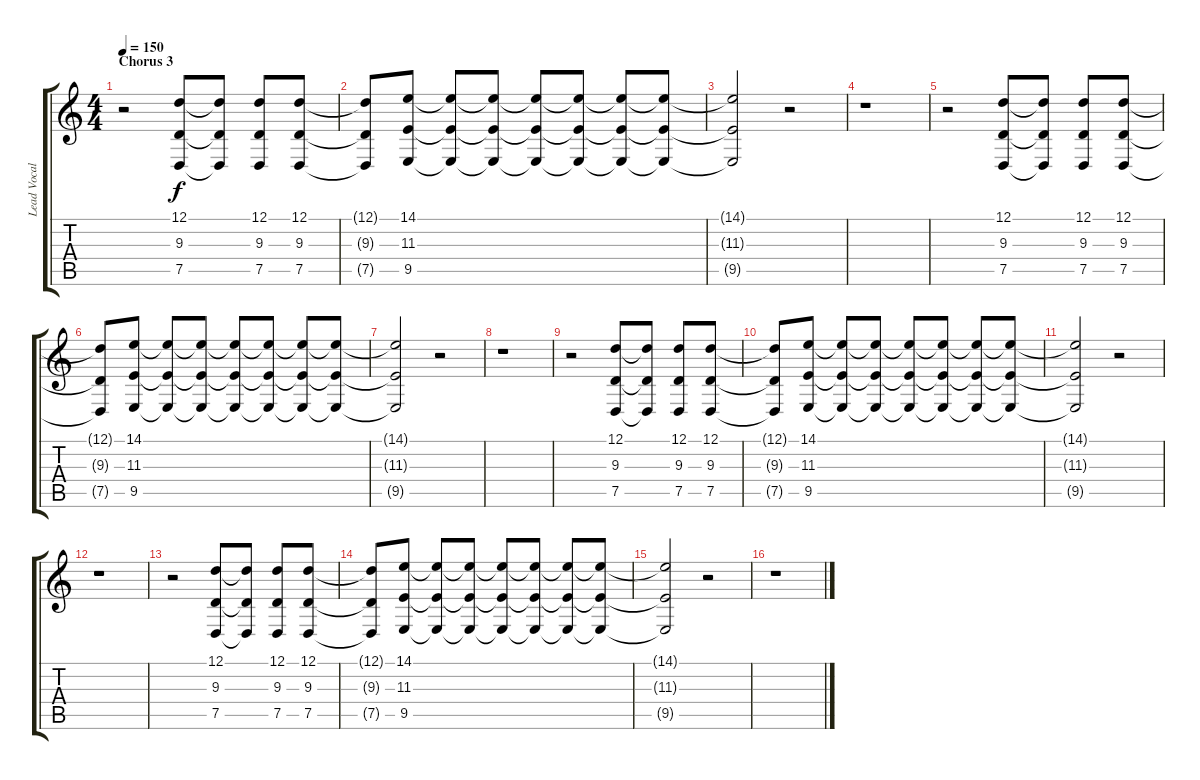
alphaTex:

\track ("Lead Vocals" "Lead Vocal") {instrument stringensemble1}
\staff {score tabs}
\tuning (D4 A3 F3 C3 G2 C2) {hide}
\ts (4 4)
\section ("" "Chorus 3")
\tempo 150
\clef g2
\ks c
r.2{dy f volume 16 instrument stringensemble1} (12.1 9.3 7.5).8 (12.1{t} 9.3{t} 7.5{t}).8 (12.1 9.3 7.5).8 (12.1 9.3 7.5).8 |
(12.1{t} 9.3{t} 7.5{t}).8 (14.1 11.3 9.5).8 (14.1{t} 11.3{t} 9.5{t}).8 (14.1{t} 11.3{t} 9.5{t}).8 (14.1{t} 11.3{t} 9.5{t}).8 (14.1{t} 11.3{t} 9.5{t}).8 (14.1{t} 11.3{t} 9.5{t}).8 (14.1{t} 11.3{t} 9.5{t}).8 |
(14.1{t} 11.3{t} 9.5{t}).2 r.2 |
r.1 |
r.2 (12.1 9.3 7.5).8 (12.1{t} 9.3{t} 7.5{t}).8 (12.1 9.3 7.5).8 (12.1 9.3 7.5).8 |
(12.1{t} 9.3{t} 7.5{t}).8 (14.1 11.3 9.5).8 (14.1{t} 11.3{t} 9.5{t}).8 (14.1{t} 11.3{t} 9.5{t}).8 (14.1{t} 11.3{t} 9.5{t}).8 (14.1{t} 11.3{t} 9.5{t}).8 (14.1{t} 11.3{t} 9.5{t}).8 (14.1{t} 11.3{t} 9.5{t}).8 |
(14.1{t} 11.3{t} 9.5{t}).2 r.2 |
r.1 |
r.2 (12.1 9.3 7.5).8 (12.1{t} 9.3{t} 7.5{t}).8 (12.1 9.3 7.5).8 (12.1 9.3 7.5).8 |
(12.1{t} 9.3{t} 7.5{t}).8 (14.1 11.3 9.5).8 (14.1{t} 11.3{t} 9.5{t}).8 (14.1{t} 11.3{t} 9.5{t}).8 (14.1{t} 11.3{t} 9.5{t}).8 (14.1{t} 11.3{t} 9.5{t}).8 (14.1{t} 11.3{t} 9.5{t}).8 (14.1{t} 11.3{t} 9.5{t}).8 |
(14.1{t} 11.3{t} 9.5{t}).2 r.2 |
r.1 |
r.2 (12.1 9.3 7.5).8 (12.1{t} 9.3{t} 7.5{t}).8 (12.1 9.3 7.5).8 (12.1 9.3 7.5).8 |
(12.1{t} 9.3{t} 7.5{t}).8 (14.1 11.3 9.5).8 (14.1{t} 11.3{t} 9.5{t}).8 (14.1{t} 11.3{t} 9.5{t}).8 (14.1{t} 11.3{t} 9.5{t}).8 (14.1{t} 11.3{t} 9.5{t}).8 (14.1{t} 11.3{t} 9.5{t}).8 (14.1{t} 11.3{t} 9.5{t}).8 |
(14.1{t} 11.3{t} 9.5{t}).2 r.2 |
r.1
